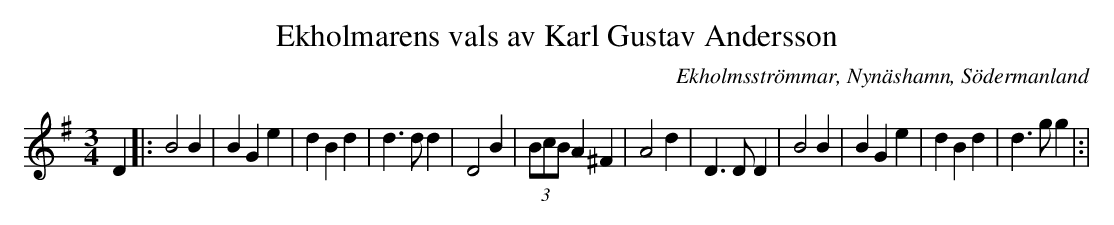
X:1
T:Ekholmarens vals av Karl Gustav Andersson
O:Ekholmsströmmar, Nynäshamn, Södermanland
M:3/4
L:1/8
K:G
D2 |: B4   B2 | B2 G2 e2 | d2 B2 d2 | d3d  d2 | D4  B2 | (3BcB A2 ^F2 | A4  d2 | D3D D2 | B4   B2 | B2 G2 e2 | d2 B2 d2 | d3g  g2 |:|
